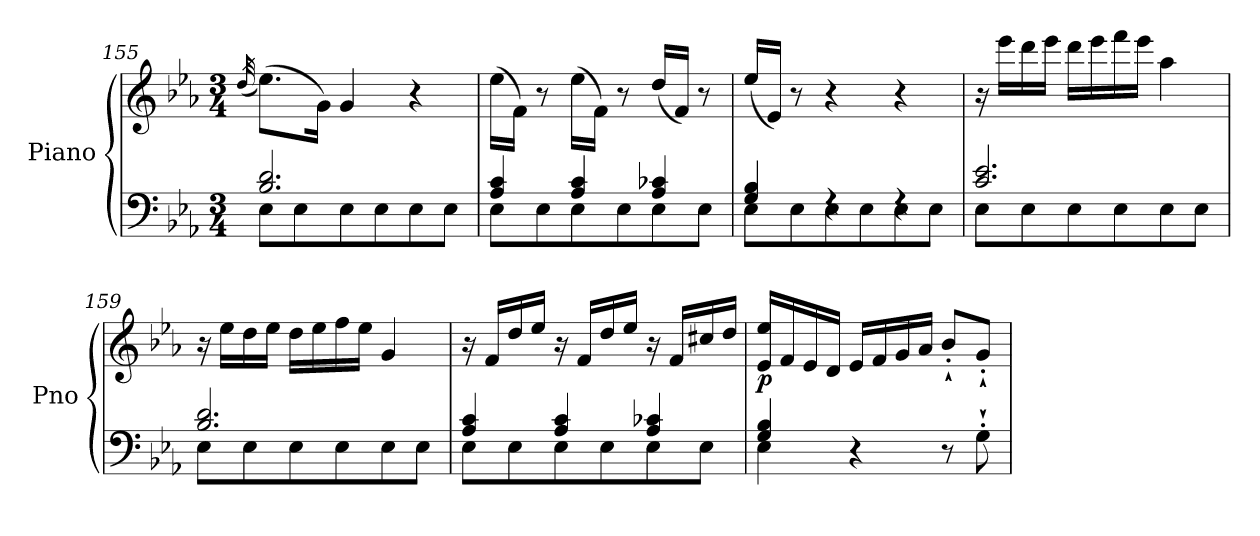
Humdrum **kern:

**kern	**kern	**dynam
*part1	*part1	*part1
*staff2	*staff1	*staff1/2
*I"Piano	*	*
*I'Pno	*	*
*clefF4	*clefG2	*
*k[b-e-a-]	*k[b-e-a-]	*
*M3/4	*M3/4	*
=155	=155	=155
.	(32qdd/	.
*^	*	*
8E-\L	2.B-/ 2.d/	(8.ee-\L)	.
8E-\	.	.	.
.	.	16g\Jk)	.
8E-\	.	4g/	.
8E-\	.	.	.
8E-\	.	4r	.
8E-\J	.	.	.
=156	=156	=156	=156
8E-\L	4A-/ 4c/	(16ee-\LL	.
.	.	16f\JJ)	.
8E-\	.	8r	.
8E-\	4A-/ 4c/	(16ee-\LL	.
.	.	16f\JJ)	.
8E-\	.	8r	.
8E-\	4A-/ 4c-X/	(16dd/LL	.
.	.	16f/JJ)	.
8E-\J	.	8r	.
!!LO:LB:g=z
=157	=157	=157	=157
8E-\L	4G/ 4B-/	(16ee-/LL	.
.	.	16e-/JJ)	.
8E-\	.	8r	.
8E-\	4rF	4r	.
8E-\	.	.	.
8E-\	4rF	4r	.
8E-\J	.	.	.
=158	=158	=158	=158
8E-\L	2.c/ 2.e-/	16r	.
.	.	16eee-\LL	.
8E-\	.	16ddd\	.
.	.	16eee-\JJ	.
8E-\	.	16ddd\LL	.
.	.	16eee-\	.
8E-\	.	16fff\	.
.	.	16eee-\JJ	.
8E-\	.	4aa-\	.
8E-\J	.	.	.
=159	=159	=159	=159
8E-\L	2.B-/ 2.d/	16r	.
.	.	16ee-\LL	.
8E-\	.	16dd\	.
.	.	16ee-\JJ	.
8E-\	.	16dd\LL	.
.	.	16ee-\	.
8E-\	.	16ff\	.
.	.	16ee-\JJ	.
8E-\	.	4g/	.
8E-\J	.	.	.
=160	=160	=160	=160
8E-\L	4A-/ 4c/	16r	.
.	.	16f/LL	.
8E-\	.	16dd/	.
.	.	16ee-/JJ	.
8E-\	4A-/ 4c/	16r	.
.	.	16f/LL	.
8E-\	.	16dd/	.
.	.	16ee-/JJ	.
8E-\	4A-/ 4c-X/	16r	.
.	.	16f/LL	.
8E-\J	.	16cc#X/	.
.	.	16dd/JJ	.
!!LO:LB:g=z
=161	=161	=161	=161
!	!	!	!LO:DY:b
4G/ 4B-/	4E-\	16e-/ 16ee-/LL	p
.	.	16f/	.
.	.	16e-/	.
.	.	16d/JJ	.
4r	2ryy	16e-/LL	.
.	.	16f/	.
.	.	16g/	.
.	.	16a-/JJ	.
8r	.	8b-'`/L	.
8G'`\	.	8g'`/J	.
*v	*v	*	*
=	=	=
*-	*-	*-
